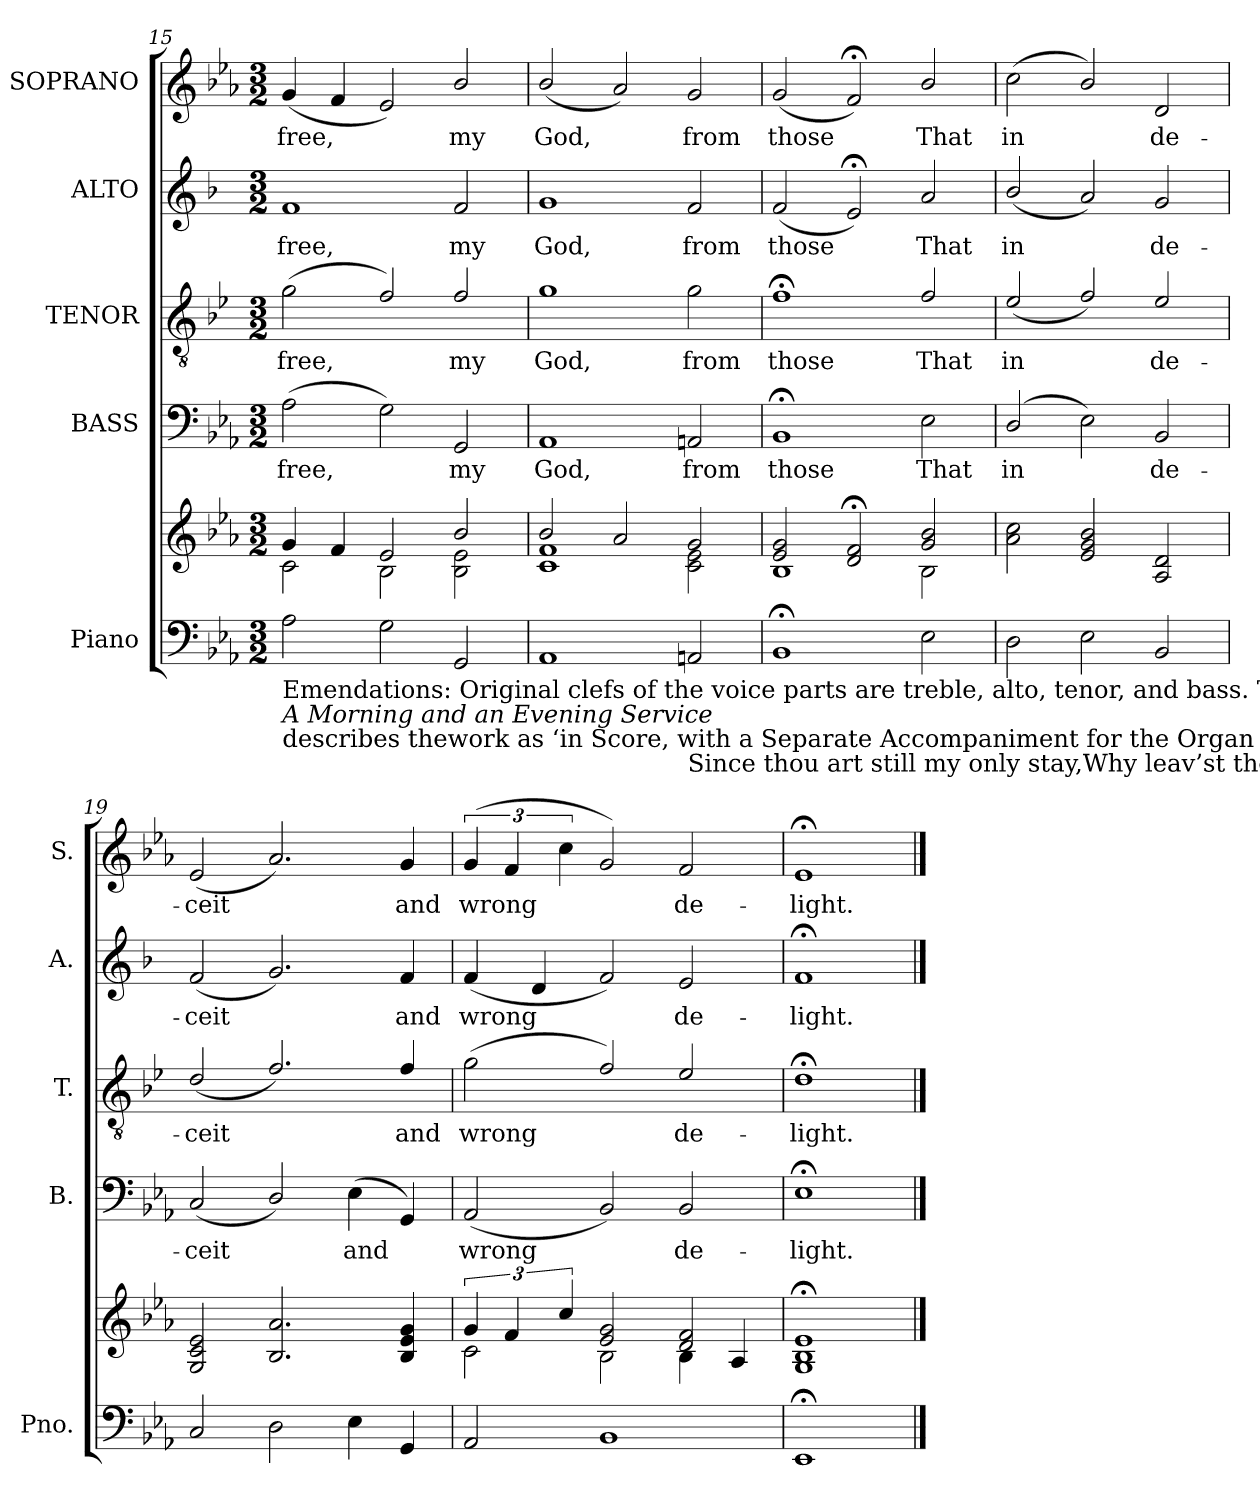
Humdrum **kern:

**kern	**kern	**kern	**text	**kern	**text	**kern	**text	**kern	**text
*part5	*part5	*part4	*part4	*part3	*part3	*part2	*part2	*part1	*part1
*staff6	*staff5	*staff4	*staff4	*staff3	*staff3	*staff2	*staff2	*staff1	*staff1
*I"Piano	*	*I"BASS	*	*I"TENOR	*	*I"ALTO	*	*I"SOPRANO	*
*I'Pno.	*	*I'B.	*	*I'T.	*	*I'A.	*	*I'S.	*
!!LO:PB:g=z
*clefF4	*clefG2	*clefF4	*	*clefGv2	*	*clefG2	*	*clefG2	*
*	*	*	*	*ITrd4c7	*	*ITrd1c2	*	*	*
*k[b-e-a-]	*k[b-e-a-]	*k[b-e-a-]	*	*k[b-e-a-]	*	*k[b-e-a-]	*	*k[b-e-a-]	*
*E-:	*E-:	*E-:	*	*E-:	*	*E-:	*	*E-:	*
*M3/2	*M3/2	*M3/2	*	*M3/2	*	*M3/2	*	*M3/2	*
=15	=15	=15	=15	=15	=15	=15	=15	=15	=15
*	*^	*	*	*	*	*	*	*	*
!LO:TX:b:t=Emendations&colon; Original clefs of the voice parts are treble, alto, tenor, and bass. The source has the fully written-outkeyboard accompaniment given here&colon; the title page of Hempel’s	!	!	!	!	!	!	!	!	!	!
!LO:TX:b:i:t=A Morning and an Evening Service	!	!	!	!	!	!	!	!	!	!
!LO:TX:b:t=describes thework as ‘in Score, with a Separate Accompaniment for the Organ or Piano Forte’The first verse only is underlaid in the source, where the text of verses 2-4 is given in full after the music of this setting.The notes in the soprano part on the first beats of bars 4 and 10, and the corresponding notes in the right hand of thekeyboard part, given here as minims, are printed in the source as small minims followed by full-sized semibreves.	!	!	!	!	!	!	!	!	!	!
!	!	!	!	!LO:LY:b	!	!LO:LY:b	!	!LO:LY:b	!	!LO:LY:b
2A-\	4g/	2c\	(>2A-\	free,	(>2c\	free,	1e-	free,	(<4g/	free,
.	4f/	.	.	.	.	.	.	.	4f/	.
2G\	2e-/	2B-\	2G\)	.	2B-/)	.	.	.	2e-/)	.
!	!	!	!	!LO:LY:b	!	!LO:LY:b	!	!LO:LY:b	!	!LO:LY:b
2GG/	2b-/	2B-\ 2e-\	2GG/	my	2B-/	my	2e-/	my	2b-/	my
=16	=16	=16	=16	=16	=16	=16	=16	=16	=16	=16
!	!	!	!	!LO:LY:b	!	!LO:LY:b	!	!LO:LY:b	!	!LO:LY:b
1AA-	2b-/	1c 1f	1AA-	God,	1c	God,	1f	God,	(<2b-/	God,
.	2a-/	.	.	.	.	.	.	.	2a-/)	.
!LO:TX:b:t=Since thou art still my only stay,Why leav’st thou me in deep distress?Why go I mourning all the day,Whilst me insulting foes oppress?Let me with light and truth be bless’d,Be these my guides to lead the way;Till on thy holy hill I rest, And in thy sacred temple pray.Then will I there fresh altars raiseTo God, who is my only joy;And well-tun’d harps, with songs of praise,Shall all my grateful hours employ.	!	!	!	!	!	!	!	!	!	!
!	!	!	!	!LO:LY:b	!	!LO:LY:b	!	!LO:LY:b	!	!LO:LY:b
2AAn/	2g/	2c\ 2e-\	2AAn/	from	2c\	from	2e-/	from	2g/	from
=17	=17	=17	=17	=17	=17	=17	=17	=17	=17	=17
!	!	!	!	!LO:LY:b	!	!LO:LY:b	!	!LO:LY:b	!	!LO:LY:b
1BB-;<	2e-/ 2g/	1B-	1BB-;<	those	1B-;<	those	(<2e-/	those	(<2g/	those
.	2d/;< 2f/;<	.	.	.	.	.	2d;</)	.	2f;</)	.
!	!	!	!	!LO:LY:b	!	!LO:LY:b	!	!LO:LY:b	!	!LO:LY:b
2E-\	2g/ 2b-/	2B-\	2E-\	That	2B-/	That	2g/	That	2b-/	That
=18	=18	=18	=18	=18	=18	=18	=18	=18	=18	=18
!	!	!	!	!LO:LY:b	!	!LO:LY:b	!	!LO:LY:b	!	!LO:LY:b
*	*v	*v	*	*	*	*	*	*	*	*
2D\	2a-\ 2cc\	(>2D/	in	(<2A-/	in	(<2a-/	in	(>2cc\	in
2E-\	2e-/ 2g/ 2b-/	2E-\)	.	2B-/)	.	2g/)	.	2b-/)	.
!	!	!	!LO:LY:b	!	!LO:LY:b	!	!LO:LY:b	!	!LO:LY:b
2BB-/	2A-/ 2d/	2BB-/	de-	2A-/	de-	2f/	de-	2d/	de-
=19	=19	=19	=19	=19	=19	=19	=19	=19	=19
!	!	!	!LO:LY:b	!	!LO:LY:b	!	!LO:LY:b	!	!LO:LY:b
2C/	2G/ 2c/ 2e-/	(<2C/	-ceit	(<2G/	-ceit	(<2e-/	-ceit	(<2e-/	-ceit
2D\	2.B-/ 2.a-/	2D/)	.	2.B-/)	.	2.f/)	.	2.a-/)	.
!	!	!	!LO:LY:b	!	!	!	!	!	!
4E-\	.	(>4E-\	and	.	.	.	.	.	.
!	!	!	!	!	!LO:LY:b	!	!LO:LY:b	!	!LO:LY:b
4GG/	4B-/ 4e-/ 4g/	4GG/)	.	4B-/	and	4e-/	and	4g/	and
=20	=20	=20	=20	=20	=20	=20	=20	=20	=20
*	*^	*	*	*	*	*	*	*	*
!	!	!	!	!LO:LY:b	!	!LO:LY:b	!	!LO:LY:b	!	!LO:LY:b
2AA-/	6g/	2c\	(<2AA-/	wrong	(>2c\	wrong	(<4e-/	wrong	(>6g/	wrong
.	6f/	.	.	.	.	.	.	.	6f/	.
.	.	.	.	.	.	.	4c/	.	.	.
.	6cc/	.	.	.	.	.	.	.	6cc\	.
1BB-	2e-/ 2g/	2B-\	2BB-/)	.	2B-/)	.	2e-/)	.	2g/)	.
!	!	!	!	!LO:LY:b	!	!LO:LY:b	!	!LO:LY:b	!	!LO:LY:b
.	2d/ 2f/	4B-\	2BB-/	de-	2A-/	de-	2d/	de-	2f/	de-
.	.	4A-/	.	.	.	.	.	.	.	.
=21	=21	=21	=21	=21	=21	=21	=21	=21	=21	=21
!	!	!	!	!LO:LY:b	!	!LO:LY:b	!	!LO:LY:b	!	!LO:LY:b
*	*v	*v	*	*	*	*	*	*	*	*
1EE-;<	1G;< 1B-;< 1e-;<	1E-;<	-light.	1G;<	-light.	1e-;<	-light.	1e-;<	-light.
==	==	==	==	==	==	==	==	==	==
*-	*-	*-	*-	*-	*-	*-	*-	*-	*-
